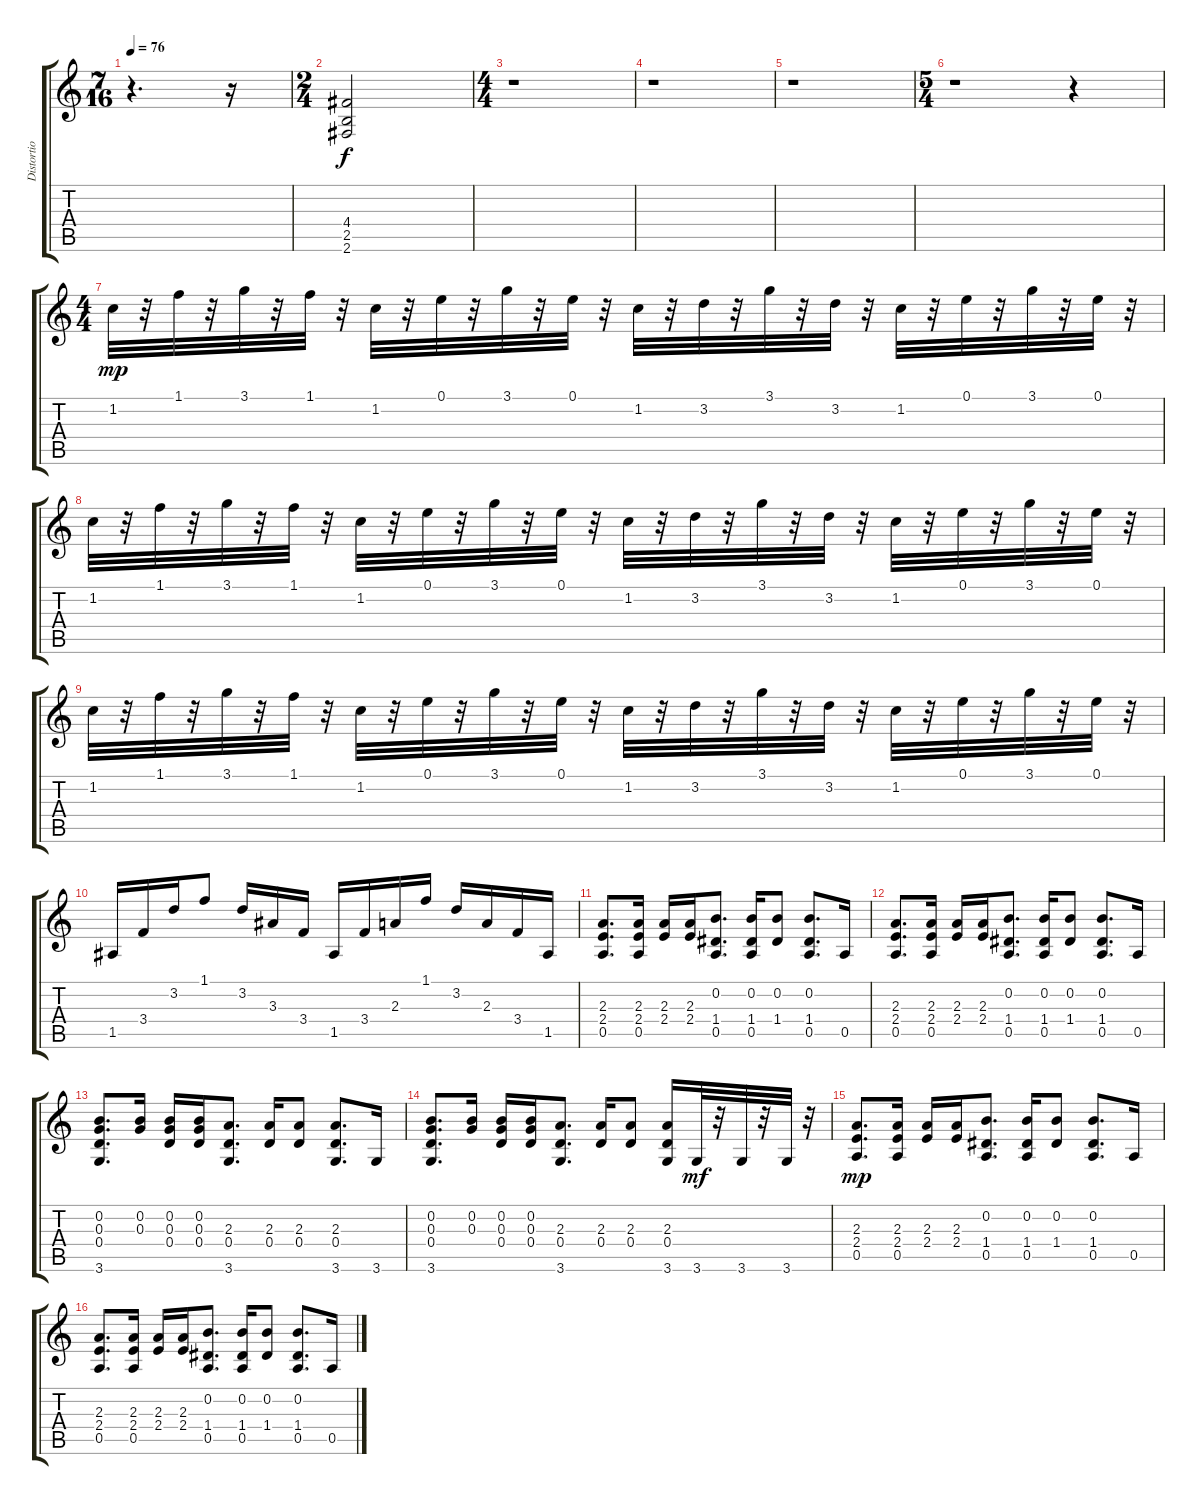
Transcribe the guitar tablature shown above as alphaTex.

\track ("Distortio" "Distortio") {instrument distortionguitar}
\staff {score tabs}
\tuning (E4 B3 G3 D3 A2 E2) {hide}
\ts (7 16)
\tempo 76
\clef g2
\ks c
r.4{d dy f} r.16 |
\ts (2 4)
(4.4 2.5 2.6).2{volume 16 balance 0 instrument distortionguitar} |
\ts (4 4)
r.1 |
r.1 |
r.1 |
\ts (5 4)
r.1 r.4 |
\ts (4 4)
1.2.32{dy mp} r.32 1.1.32 r.32 3.1.32 r.32 1.1.32 r.32 1.2.32 r.32 0.1.32 r.32 3.1.32 r.32 0.1.32 r.32 1.2.32 r.32 3.2.32 r.32 3.1.32 r.32 3.2.32 r.32 1.2.32 r.32 0.1.32 r.32 3.1.32 r.32 0.1.32 r.32 |
1.2.32 r.32 1.1.32 r.32 3.1.32 r.32 1.1.32 r.32 1.2.32 r.32 0.1.32 r.32 3.1.32 r.32 0.1.32 r.32 1.2.32 r.32 3.2.32 r.32 3.1.32 r.32 3.2.32 r.32 1.2.32 r.32 0.1.32 r.32 3.1.32 r.32 0.1.32 r.32 |
1.2.32 r.32 1.1.32 r.32 3.1.32 r.32 1.1.32 r.32 1.2.32 r.32 0.1.32 r.32 3.1.32 r.32 0.1.32 r.32 1.2.32 r.32 3.2.32 r.32 3.1.32 r.32 3.2.32 r.32 1.2.32 r.32 0.1.32 r.32 3.1.32 r.32 0.1.32 r.32 |
1.5.16 3.4.16 3.2.16 1.1.8 3.2.16 3.3.16 3.4.16 1.5.16 3.4.16 2.3.16 1.1.16 3.2.16 2.3.16 3.4.16 1.5.16 |
(2.3 2.4 0.5).8{d} (2.3 2.4 0.5).16 (2.3 2.4).16 (2.3 2.4).16 (0.2 1.4 0.5).8{d} (0.2 1.4 0.5).16 (0.2 1.4).8 (0.2 1.4 0.5).8{d} 0.5.16 |
(2.3 2.4 0.5).8{d} (2.3 2.4 0.5).16 (2.3 2.4).16 (2.3 2.4).16 (0.2 1.4 0.5).8{d} (0.2 1.4 0.5).16 (0.2 1.4).8 (0.2 1.4 0.5).8{d} 0.5.16 |
(0.2 0.3 0.4 3.6).8{d} (0.2 0.3).16 (0.2 0.3 0.4).16 (0.2 0.3 0.4).16 (2.3 0.4 3.6).8{d} (2.3 0.4).16 (2.3 0.4).8 (2.3 0.4 3.6).8{d} 3.6.16 |
(0.2 0.3 0.4 3.6).8{d} (0.2 0.3).16 (0.2 0.3 0.4).16 (0.2 0.3 0.4).16 (2.3 0.4 3.6).8{d} (2.3 0.4).16 (2.3 0.4).8 (2.3 0.4 3.6).16 3.6.32{dy mf} r.32 3.6.32 r.32 3.6.32 r.32 |
(2.3 2.4 0.5).8{d dy mp} (2.3 2.4 0.5).16 (2.3 2.4).16 (2.3 2.4).16 (0.2 1.4 0.5).8{d} (0.2 1.4 0.5).16 (0.2 1.4).8 (0.2 1.4 0.5).8{d} 0.5.16 |
(2.3 2.4 0.5).8{d} (2.3 2.4 0.5).16 (2.3 2.4).16 (2.3 2.4).16 (0.2 1.4 0.5).8{d} (0.2 1.4 0.5).16 (0.2 1.4).8 (0.2 1.4 0.5).8{d} 0.5.16
